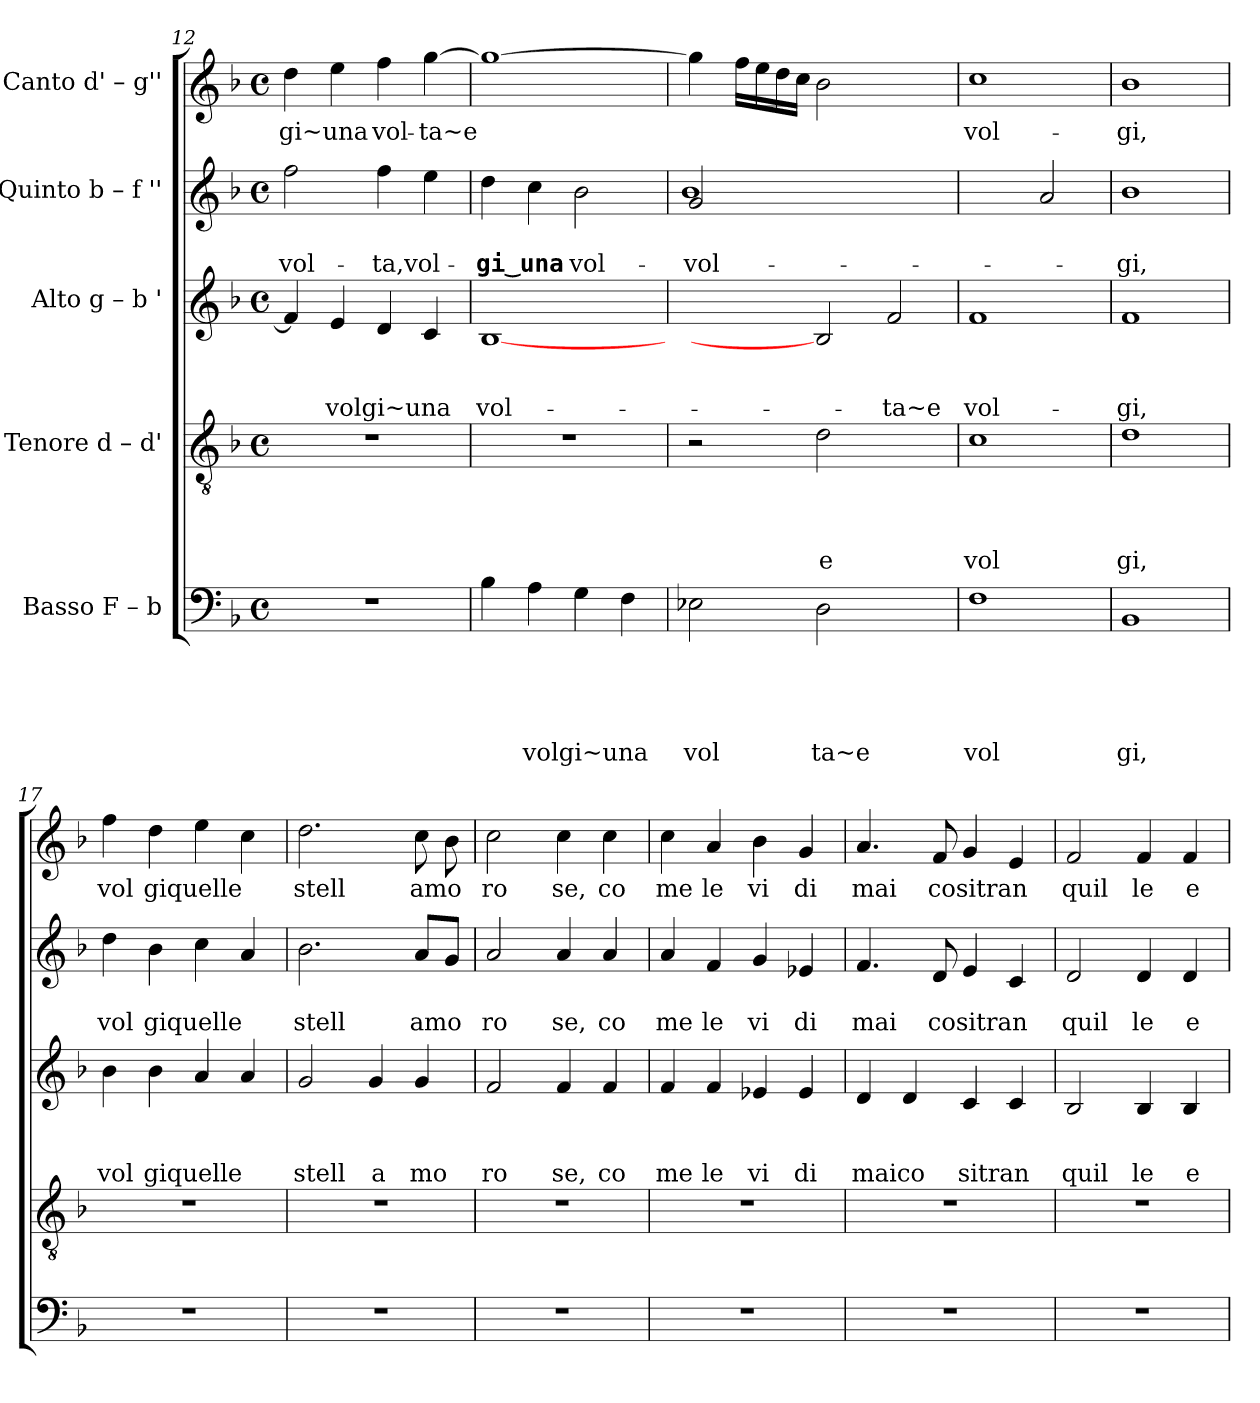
**kern	**text	**text	**text	**text	**text	**kern	**text	**text	**text	**text	**kern	**text	**text	**text	**kern	**text	**text	**kern	**text
*part5	*part5	*part5	*part5	*part5	*part5	*part4	*part4	*part4	*part4	*part4	*part3	*part3	*part3	*part3	*part2	*part2	*part2	*part1	*part1
*staff5	*staff5	*staff5	*staff5	*staff5	*staff5	*staff4	*staff4	*staff4	*staff4	*staff4	*staff3	*staff3	*staff3	*staff3	*staff2	*staff2	*staff2	*staff1	*staff1
*I"Basso F – b	*	*	*	*	*	*I"Tenore d – d'	*	*	*	*	*I"Alto g – b '	*	*	*	*I"Quinto b – f ''	*	*	*I"Canto d' – g''	*
*clefF4	*	*	*	*	*	*clefGv2	*	*	*	*	*clefG2	*	*	*	*clefG2	*	*	*clefG2	*
*k[b-]	*	*	*	*	*	*k[b-]	*	*	*	*	*k[b-]	*	*	*	*k[b-]	*	*	*k[b-]	*
*F:	*	*	*	*	*	*F:	*	*	*	*	*F:	*	*	*	*F:	*	*	*F:	*
*M4/4	*	*	*	*	*	*M4/4	*	*	*	*	*M4/4	*	*	*	*M4/4	*	*	*M4/4	*
*met(c)	*	*	*	*	*	*met(c)	*	*	*	*	*met(c)	*	*	*	*met(c)	*	*	*met(c)	*
=12	=12	=12	=12	=12	=12	=12	=12	=12	=12	=12	=12	=12	=12	=12	=12	=12	=12	=12	=12
!	!	!	!	!	!	!	!	!	!	!	!	!	!	!	!	!	!LO:LY:b	!	!LO:LY:b
1r	.	.	.	.	.	1r	.	.	.	.	4f/]	.	.	.	2ff\	.	vol-	4dd\	-gi~una
!	!	!	!	!	!	!	!	!	!	!	!	!	!	!LO:LY:b	!	!	!	!	!
.	.	.	.	.	.	.	.	.	.	.	4e/	.	.	volgi~una	.	.	.	4ee\	.
!	!	!	!	!	!	!	!	!	!	!	!	!	!	!	!	!	!LO:LY:b	!	!LO:LY:b
.	.	.	.	.	.	.	.	.	.	.	4d/	.	.	.	4ff\	.	-ta,vol-	4ff\	vol-
!	!	!	!	!	!	!	!	!	!	!	!	!	!	!	!	!	!	!	!LO:LY:b
.	.	.	.	.	.	.	.	.	.	.	4c/	.	.	.	4ee\	.	.	[>4gg\	-ta~e
=13	=13	=13	=13	=13	=13	=13	=13	=13	=13	=13	=13	=13	=13	=13	=13	=13	=13	=13	=13
!	!	!	!	!	!	!	!	!	!	!	!	!	!	!LO:LY:b	!	!	!LO:LY:b	!	!
4B-\	.	.	.	.	.	1r	.	.	.	.	[1B-	.	.	vol-	4dd\	.	-gi‿una	1gg_	.
!	!	!	!	!	!LO:LY:b	!	!	!	!	!	!	!	!	!	!	!	!	!	!
4A\	.	.	.	.	volgi~una	.	.	.	.	.	.	.	.	.	4cc\	.	.	.	.
!	!	!	!	!	!	!	!	!	!	!	!	!	!	!	!	!	!LO:LY:b	!	!
4G\	.	.	.	.	.	.	.	.	.	.	.	.	.	.	2b-\	.	vol-	.	.
4F\	.	.	.	.	.	.	.	.	.	.	.	.	.	.	.	.	.	.	.
=14	=14	=14	=14	=14	=14	=14	=14	=14	=14	=14	=14	=14	=14	=14	=14	=14	=14	=14	=14
!	!	!	!	!	!LO:LY:b	!	!	!	!	!	!	!	!	!	!	!	!LO:LY:b	!	!
*	*	*	*	*	*	*	*	*	*	*	*	*	*	*	*^	*	*	*	*
!	!	!	!	!	!	!	!	!	!	!	!	!	!	!	!	!	!	!LO:LY:b	!	!
2E-X\	.	.	.	.	vol	2r	.	.	.	.	2ryy	.	.	.	2g/	1b-	.	vol-	4gg\]	.
.	.	.	.	.	.	.	.	.	.	.	.	.	.	.	.	.	.	.	16ff\LL	.
.	.	.	.	.	.	.	.	.	.	.	.	.	.	.	.	.	.	.	16ee\	.
.	.	.	.	.	.	.	.	.	.	.	.	.	.	.	.	.	.	.	16dd\	.
.	.	.	.	.	.	.	.	.	.	.	.	.	.	.	.	.	.	.	16cc\JJ	.
!	!	!	!	!	!LO:LY:b	!	!	!	!	!LO:LY:b	!	!	!	!	!	!	!	!	!	!
2D\	.	.	.	.	ta~e	2d\	.	.	.	e	2B-]	.	.	.	2ryy	.	.	.	2b-\	.
!	!	!	!	!	!	!	!	!	!	!	!	!	!	!LO:LY:b	!	!	!	!	!	!
2ryy	.	.	.	.	.	2ryy	.	.	.	.	2f/	.	.	-ta~e	2ryy	2ryy	.	.	2ryy	.
=15	=15	=15	=15	=15	=15	=15	=15	=15	=15	=15	=15	=15	=15	=15	=15	=15	=15	=15	=15	=15
!	!	!	!	!	!LO:LY:b	!	!	!	!	!LO:LY:b	!	!	!	!LO:LY:b	!	!	!	!	!	!LO:LY:b
*	*	*	*	*	*	*	*	*	*	*	*	*	*	*	*v	*v	*	*	*	*
1F	.	.	.	.	vol	1c	.	.	.	vol	1f	.	.	vol-	2ryy	.	.	1cc	vol-
.	.	.	.	.	.	.	.	.	.	.	.	.	.	.	2a/	.	.	.	.
!!LO:PB:g=z
=16	=16	=16	=16	=16	=16	=16	=16	=16	=16	=16	=16	=16	=16	=16	=16	=16	=16	=16	=16
!	!	!	!	!	!LO:LY:b	!	!	!	!	!LO:LY:b	!	!	!	!LO:LY:b	!	!	!LO:LY:b	!	!LO:LY:b
1BB-	.	.	.	.	gi,	1d	.	.	.	gi,	1f	.	.	-gi,	1b-	.	-gi,	1b-	-gi,
=17	=17	=17	=17	=17	=17	=17	=17	=17	=17	=17	=17	=17	=17	=17	=17	=17	=17	=17	=17
!	!	!	!	!	!	!	!	!	!	!	!	!	!	!LO:LY:b	!	!	!LO:LY:b	!	!LO:LY:b
1r	.	.	.	.	.	1r	.	.	.	.	4b-\	.	.	vol	4dd\	.	vol	4ff\	vol
!	!	!	!	!	!	!	!	!	!	!	!	!	!	!LO:LY:b	!	!	!LO:LY:b	!	!LO:LY:b
.	.	.	.	.	.	.	.	.	.	.	4b-\	.	.	giquelle	4b-\	.	giquelle	4dd\	giquelle
.	.	.	.	.	.	.	.	.	.	.	4a/	.	.	.	4cc\	.	.	4ee\	.
.	.	.	.	.	.	.	.	.	.	.	4a/	.	.	.	4a/	.	.	4cc\	.
=18	=18	=18	=18	=18	=18	=18	=18	=18	=18	=18	=18	=18	=18	=18	=18	=18	=18	=18	=18
!	!	!	!	!	!	!	!	!	!	!	!	!	!	!LO:LY:b	!	!	!LO:LY:b	!	!LO:LY:b
1r	.	.	.	.	.	1r	.	.	.	.	2g/	.	.	stell	2.b-\	.	stell	2.dd\	stell
!	!	!	!	!	!	!	!	!	!	!	!	!	!	!LO:LY:b	!	!	!	!	!
.	.	.	.	.	.	.	.	.	.	.	4g/	.	.	a	.	.	.	.	.
!	!	!	!	!	!	!	!	!	!	!	!	!	!	!LO:LY:b	!	!	!LO:LY:b	!	!LO:LY:b
.	.	.	.	.	.	.	.	.	.	.	4g/	.	.	mo	8a/L	.	amo	8cc\	amo
.	.	.	.	.	.	.	.	.	.	.	.	.	.	.	8g/J	.	.	8b-\	.
=19	=19	=19	=19	=19	=19	=19	=19	=19	=19	=19	=19	=19	=19	=19	=19	=19	=19	=19	=19
!	!	!	!	!	!	!	!	!	!	!	!	!	!	!LO:LY:b	!	!	!LO:LY:b	!	!LO:LY:b
1r	.	.	.	.	.	1r	.	.	.	.	2f/	.	.	ro	2a/	.	ro	2cc\	ro
!	!	!	!	!	!	!	!	!	!	!	!	!	!	!LO:LY:b	!	!	!LO:LY:b	!	!LO:LY:b
.	.	.	.	.	.	.	.	.	.	.	4f/	.	.	se,	4a/	.	se,	4cc\	se,
!	!	!	!	!	!	!	!	!	!	!	!	!	!	!LO:LY:b	!	!	!LO:LY:b	!	!LO:LY:b
.	.	.	.	.	.	.	.	.	.	.	4f/	.	.	co	4a/	.	co	4cc\	co
=20	=20	=20	=20	=20	=20	=20	=20	=20	=20	=20	=20	=20	=20	=20	=20	=20	=20	=20	=20
!	!	!	!	!	!	!	!	!	!	!	!	!	!	!LO:LY:b	!	!	!LO:LY:b	!	!LO:LY:b
1r	.	.	.	.	.	1r	.	.	.	.	4f/	.	.	me	4a/	.	me	4cc\	me
!	!	!	!	!	!	!	!	!	!	!	!	!	!	!LO:LY:b	!	!	!LO:LY:b	!	!LO:LY:b
.	.	.	.	.	.	.	.	.	.	.	4f/	.	.	le	4f/	.	le	4a/	le
!	!	!	!	!	!	!	!	!	!	!	!	!	!	!LO:LY:b	!	!	!LO:LY:b	!	!LO:LY:b
.	.	.	.	.	.	.	.	.	.	.	4e-X/	.	.	vi	4g/	.	vi	4b-\	vi
!	!	!	!	!	!	!	!	!	!	!	!	!	!	!LO:LY:b	!	!	!LO:LY:b	!	!LO:LY:b
.	.	.	.	.	.	.	.	.	.	.	4e-/	.	.	di	4e-X/	.	di	4g/	di
=21	=21	=21	=21	=21	=21	=21	=21	=21	=21	=21	=21	=21	=21	=21	=21	=21	=21	=21	=21
!	!	!	!	!	!	!	!	!	!	!	!	!	!	!LO:LY:b	!	!	!LO:LY:b	!	!LO:LY:b
1r	.	.	.	.	.	1r	.	.	.	.	4d/	.	.	maico	4.f/	.	mai	4.a/	mai
.	.	.	.	.	.	.	.	.	.	.	4d/	.	.	.	.	.	.	.	.
!	!	!	!	!	!	!	!	!	!	!	!	!	!	!	!	!	!LO:LY:b	!	!LO:LY:b
.	.	.	.	.	.	.	.	.	.	.	.	.	.	.	8d/	.	cositran	8f/	cositran
!	!	!	!	!	!	!	!	!	!	!	!	!	!	!LO:LY:b	!	!	!	!	!
.	.	.	.	.	.	.	.	.	.	.	4c/	.	.	sitran	4e/	.	.	4g/	.
.	.	.	.	.	.	.	.	.	.	.	4c/	.	.	.	4c/	.	.	4e/	.
=22	=22	=22	=22	=22	=22	=22	=22	=22	=22	=22	=22	=22	=22	=22	=22	=22	=22	=22	=22
!	!	!	!	!	!	!	!	!	!	!	!	!	!	!LO:LY:b	!	!	!LO:LY:b	!	!LO:LY:b
1r	.	.	.	.	.	1r	.	.	.	.	2B-/	.	.	quil	2d/	.	quil	2f/	quil
!	!	!	!	!	!	!	!	!	!	!	!	!	!	!LO:LY:b	!	!	!LO:LY:b	!	!LO:LY:b
.	.	.	.	.	.	.	.	.	.	.	4B-/	.	.	le	4d/	.	le	4f/	le
!	!	!	!	!	!	!	!	!	!	!	!	!	!	!LO:LY:b	!	!	!LO:LY:b	!	!LO:LY:b
.	.	.	.	.	.	.	.	.	.	.	4B-/	.	.	e	4d/	.	e	4f/	e
=	=	=	=	=	=	=	=	=	=	=	=	=	=	=	=	=	=	=	=
*-	*-	*-	*-	*-	*-	*-	*-	*-	*-	*-	*-	*-	*-	*-	*-	*-	*-	*-	*-
